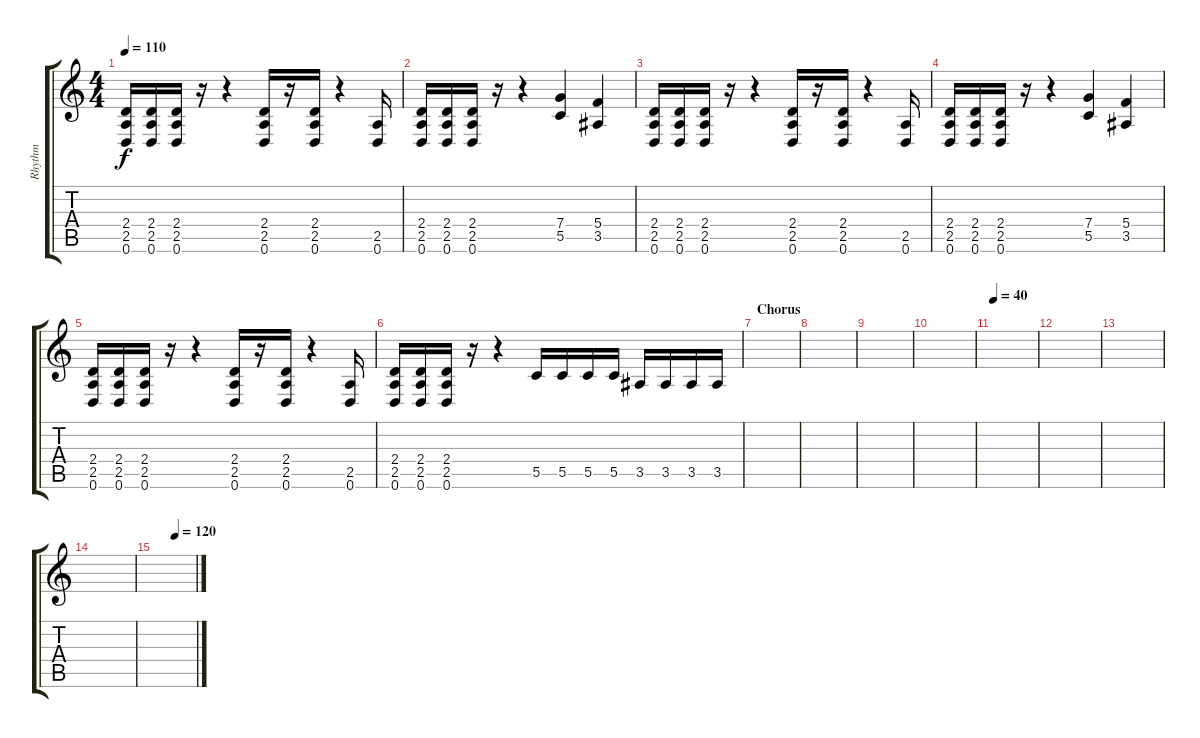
\track ("Rhythm" "Rhythm") {instrument distortionguitar}
\staff {score tabs}
\tuning (D4 A3 F3 C3 G2 D2) {hide}
\ts (4 4)
\tempo 110
\clef g2
\ks c
(2.4 2.5 0.6).16{dy f} (2.4 2.5 0.6).16 (2.4 2.5 0.6).16 r.16 r.4 (2.4 2.5 0.6).16 r.16 (2.4 2.5 0.6).16 r.4 (2.5 0.6).16 |
(2.4 2.5 0.6).16 (2.4 2.5 0.6).16 (2.4 2.5 0.6).16 r.16 r.4 (7.4 5.5).4 (5.4 3.5).4 |
(2.4 2.5 0.6).16 (2.4 2.5 0.6).16 (2.4 2.5 0.6).16 r.16 r.4 (2.4 2.5 0.6).16 r.16 (2.4 2.5 0.6).16 r.4 (2.5 0.6).16 |
(2.4 2.5 0.6).16 (2.4 2.5 0.6).16 (2.4 2.5 0.6).16 r.16 r.4 (7.4 5.5).4 (5.4 3.5).4 |
(2.4 2.5 0.6).16 (2.4 2.5 0.6).16 (2.4 2.5 0.6).16 r.16 r.4 (2.4 2.5 0.6).16 r.16 (2.4 2.5 0.6).16 r.4 (2.5 0.6).16 |
(2.4 2.5 0.6).16 (2.4 2.5 0.6).16 (2.4 2.5 0.6).16 r.16 r.4 5.5.16 5.5.16 5.5.16 5.5.16 3.5.16 3.5.16 3.5.16 3.5.16 |
\section ("" "Chorus")
|
|
|
|
\tempo 40
|
|
|
|
\tempo (120 0.5)
